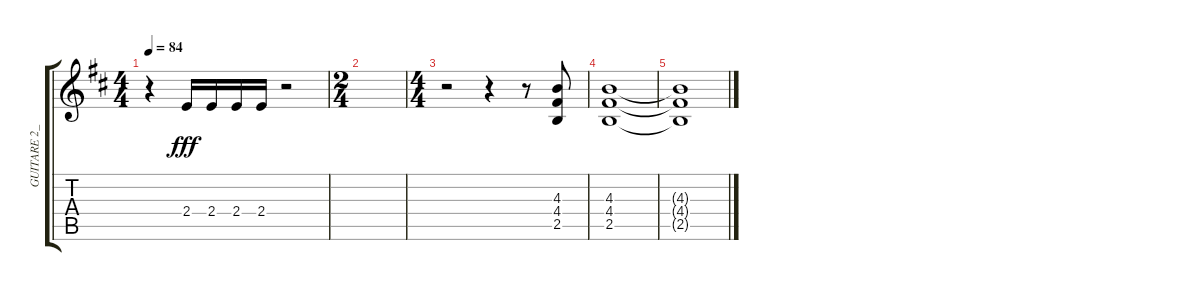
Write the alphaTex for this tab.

\track ("GUITARE 2_2" "GUITARE 2_") {instrument distortionguitar}
\staff {score tabs}
\tuning (E4 B3 G3 D3 A2 E2) {hide}
\ts (4 4)
\tempo 84
\clef g2
\ks d
r.4{dy fff} 2.4.16 2.4.16 2.4.16 2.4.16 r.2 |
\ts (2 4)
|
\ts (4 4)
r.2 r.4 r.8 (4.3 4.4 2.5).8 |
(4.3 4.4 2.5).1 |
(4.3{t} 4.4{t} 2.5{t}).1
